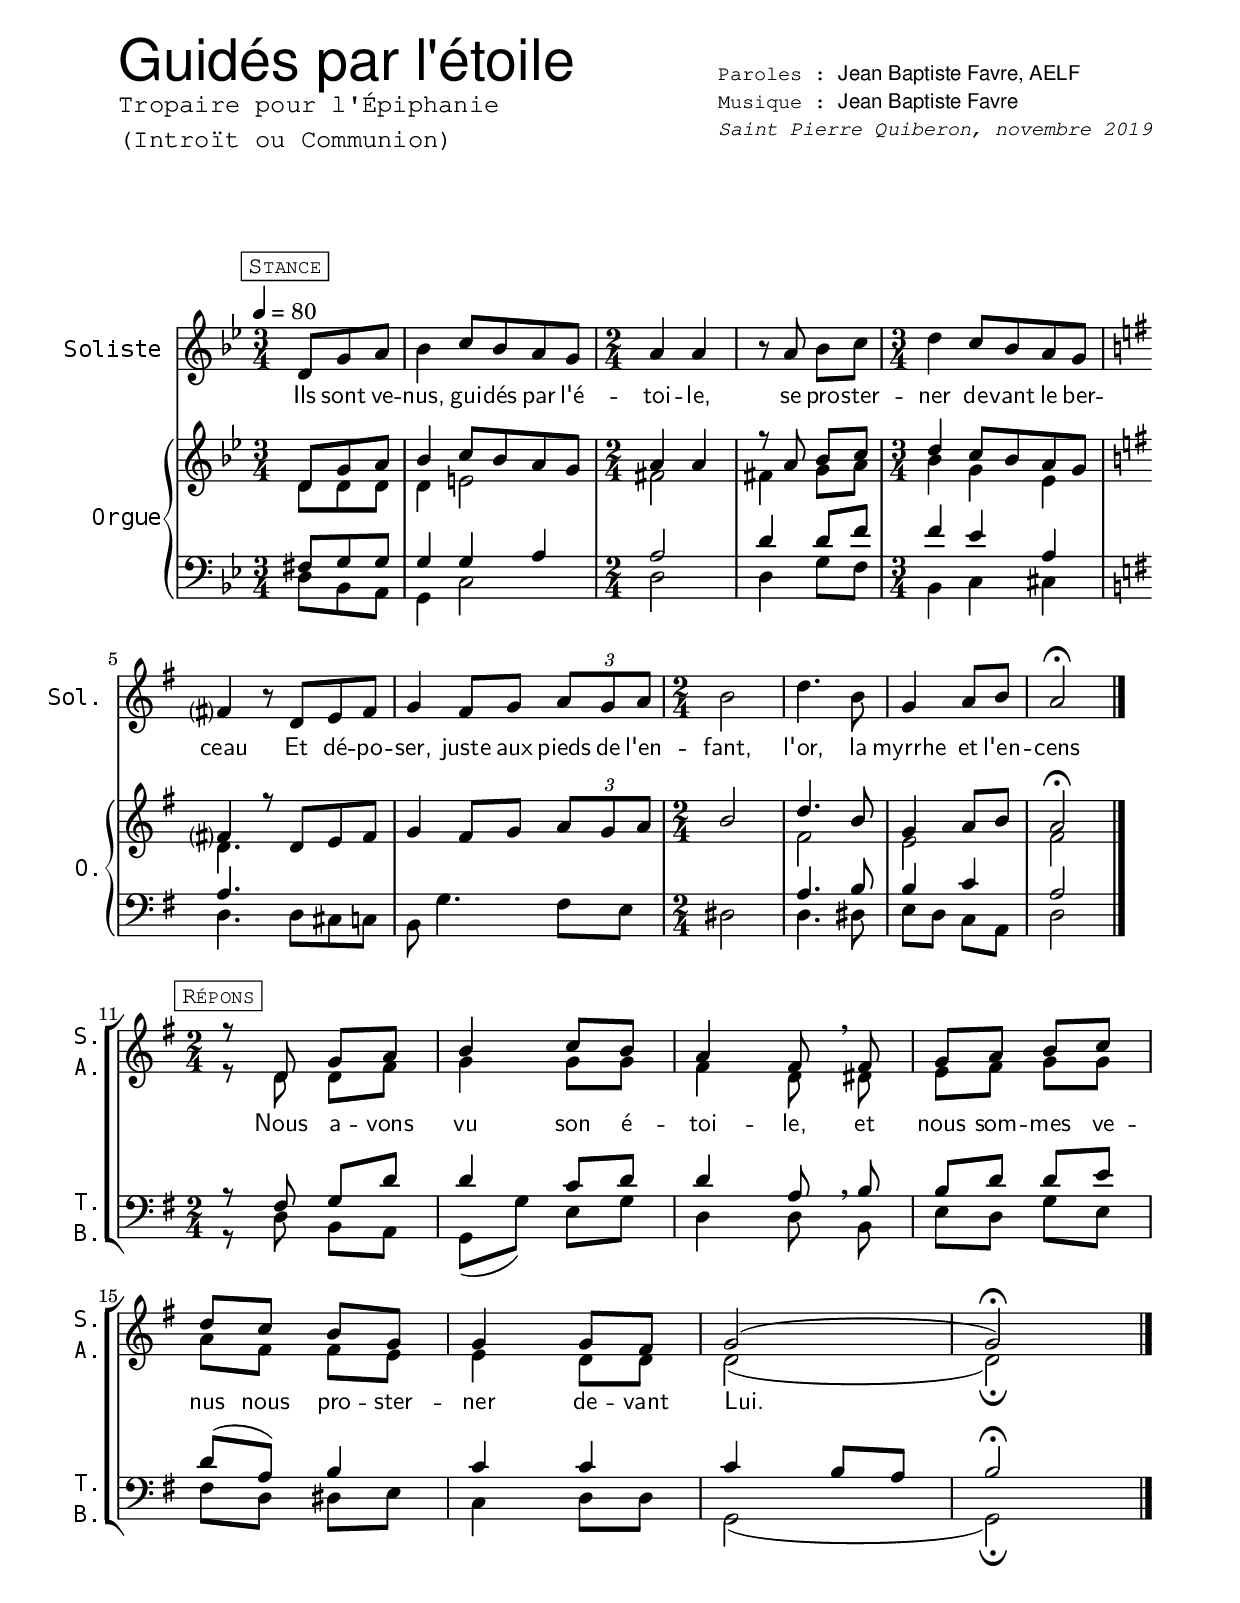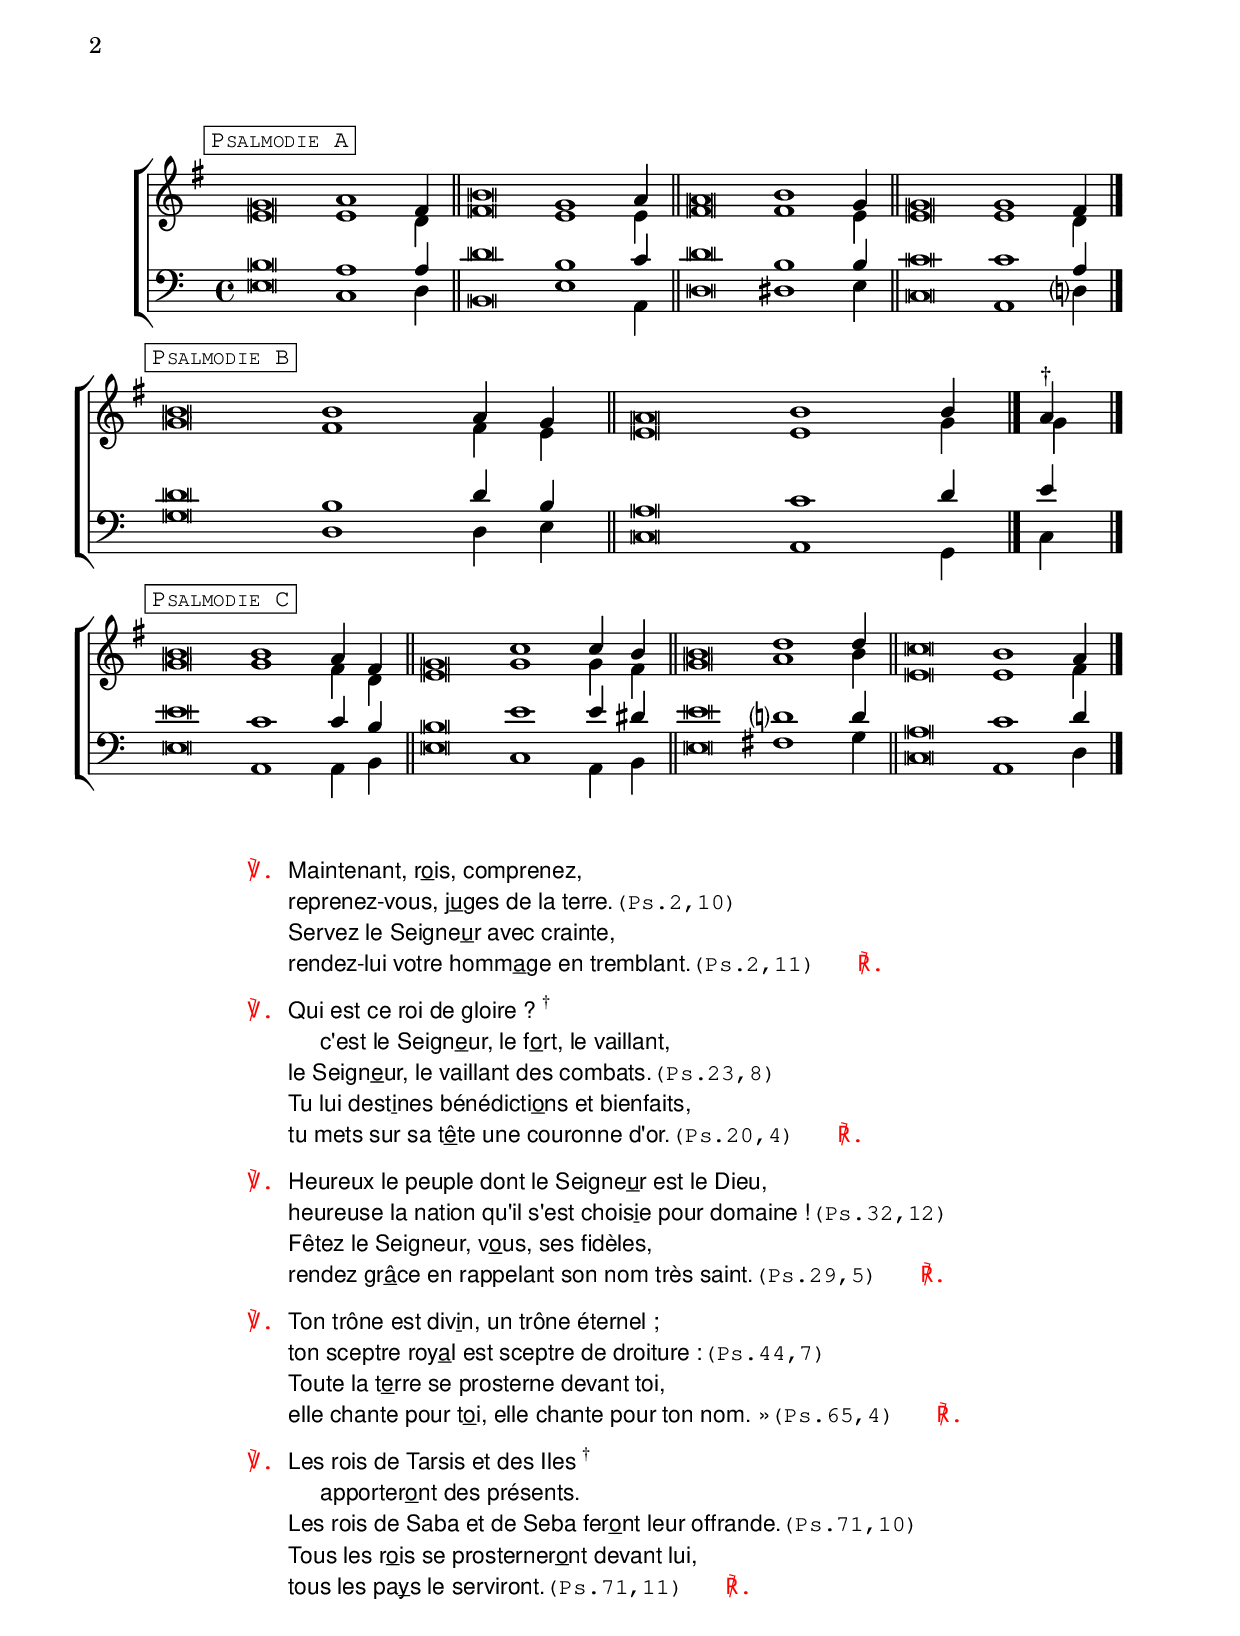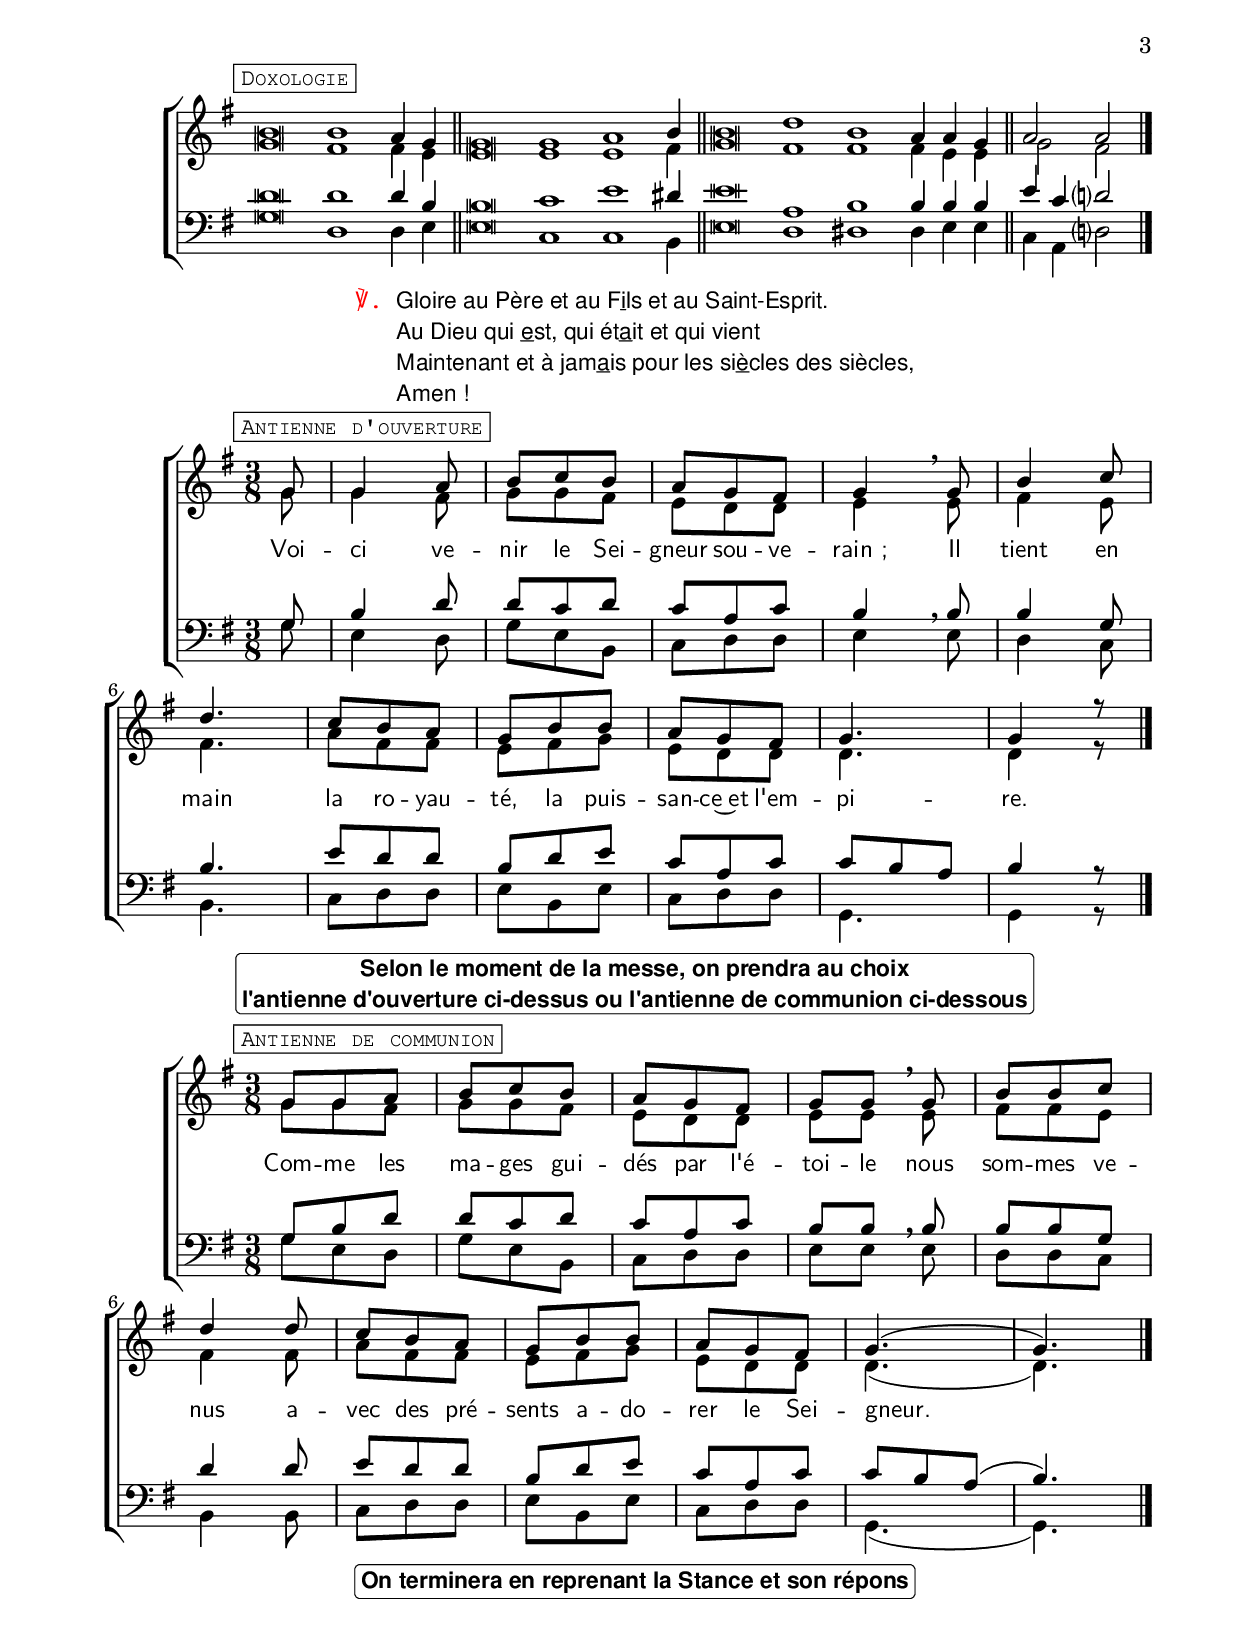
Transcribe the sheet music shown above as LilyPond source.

\version "2.22.0"
\language "english"
\include "../libs/commonFunctions.ily"

headers = \header {
  title = "Guidés par l'étoile"
  subtitle = \markup { \column { "Tropaire pour l'Épiphanie" "(Introït ou Communion)" } }
  composer = "Jean Baptiste Favre"
  poet = "Jean Baptiste Favre, AELF"
  dedication = "Saint Pierre Quiberon, novembre 2019"
  }

%%%%%%%%%%%%%%%%%%%%%%%%%%%%%%
%%%%%%%%%%  Stance  %%%%%%%%%%
%%%%%%%%%%%%%%%%%%%%%%%%%%%%%%
stanceRhythms = {
  \tempo 4 = 80
  \key g \minor \time 3/4
  \markCustom "Stance"
  \partial 4. s4. s2. \time 2/4  s2 s2 \time 3/4 s2. \break
  \key g \major s2. s2. \time 2/4 s2*4 \bar "|."
  }
stanceMusic = \relative c' {
  d8 g a bf4 c8 bf a g a4 a4 r8 a8 bf c d4 c8 bf a g
  fs!?4 r8 d e
  fs g4 fs8 g \tuplet 3/2 { a8 g a } b2 d4. b8 g4 a8 b a2 \fermata
  }
stanceAltoMusic = \relative c' {
  d8 d d d4 e2 fs2 fs4 g8 a bf4 g4 ef4
  d4. s4. s4. s4. s2 fs2 e2 fs2
  }
stanceTenorMusic = \relative c {
  fs8 g8 g g4 g4 a a2 d4 d8 f f4 ef a,
  a4. s4. s4. s4. s2 a4. b8 b4 c4 a2
  }
stanceBassMusic = \relative c {
  d8 bf a g4 c2 d2 d4 g8 f bf,4 c cs d4.
  d8 cs c b g'4. fs8 e ds2 d4. ds8 e8 d c a d2
  }
stanceLyrics = \lyricmode {
  Ils sont ve -- nus, gui -- dés par l'é -- toi -- le, se pro -- ster -- ner de -- vant le ber -- ceau
  Et dé -- po -- ser, juste aux pieds de l'en -- fant, l'or, la myrrhe et l'en -- cens
  }

%%%%%%%%%%%%%%%%%%%%%%%%%%
%%%%%     Répons     %%%%%
%%%%%%%%%%%%%%%%%%%%%%%%%%
reponsRhythms = {
  \markCustom "Répons"
  \key g \major \time 2/4
  s2*2 s4 s8 \breathe s8 s2 \break s2*4
  \bar "|." \break
  }
reponsSopranosMusic = \relative c' {
  r8 d8 g a b4 c8 b a4 \autoBeamOff fs8
  fs8 \autoBeamOn g a b c d c b g g4 g8 fs g2 (g2) \fermata
  }
reponsAltosMusic = \relative c' {
  r8 d8 d8 fs8 g4 g8 g8 fs4 \autoBeamOff d8
  ds8 \autoBeamOn e fs g g a fs fs e e4 d8 d d2 (d2) \fermata
  }
reponsTenorsMusic =  \relative c {
  r8 fs8 g d'8 d4 c8 d8 d4 \autoBeamOff a8
  b8 \autoBeamOn b d d e d (a) b4 c c c b8 a b2 \fermata
  }
reponsBassesMusic =  \relative c {
  r8 d8 b a g (g') e g d4 \autoBeamOff  d8
  b8 \autoBeamOn e d g e fs d ds e c4 d8 d g,2 (g2) \fermata
  }
reponsLyrics = \lyricmode {
  Nous a -- vons vu son é -- toi -- le, et nous som -- mes ve -- nus nous pro -- ster -- ner de -- vant Lui.
  }


%%%%%%%%%%%%%%%%%%%%%%%%%%%%%%%%%%%%%
%%%%%          Versets          %%%%%
%%%%%%%%%%%%%%%%%%%%%%%%%%%%%%%%%%%%%
versetRhythms = {
  \cadenzaOn \omit Staff.TimeSignature
  \key g \major
  \markCustom "Psalmodie A"
  s\breve s1 s4 \bar "||"
  s\breve s1 s4 \bar "||"
  s\breve s1 s4 \bar "||"
  s\breve s1 s4 \bar "|." \break
  \markCustom "Psalmodie B"
  s\breve s1 s4 s4 \bar "||"
  s\breve s1 s4 \bar "|."
  s4^\markup { &dagger; } \bar "|." \break
  \markCustom "Psalmodie C"
  s\breve s1 s4 s4 \bar "||"
  s\breve s1 s4 s4 \bar "||"
  s\breve s1 s4 \bar "||"
  s\breve s1 s4 \bar "|."
}
versetSopranosMusic = \relative c'' {
  g\breve a1 fs4
  b\breve g1 a4
  a\breve b1 g4
  g\breve g1 fs4

  b\breve b1 a4 g4
  a\breve b1 b4
  a4

  b\breve b1 a4 fs4
  g\breve c1 c4 b4
  b\breve d1 d4
  c\breve b1 a4
  }

versetAltosMusic = \relative c' {
  e\breve e1 d4 % A
  fs\breve e1 e4
  fs\breve fs1 e4
  e\breve e1 d4

  g\breve fs1 fs4 e4 % B
  e\breve e1 g4
  g4

  g\breve g1 fs4 d4 % C
  e\breve g1 g4 fs4
  g\breve  a1 b4
  e,\breve e1 fs4
  }

versetTenorsMusic = \relative c' {
  b\breve a1 a4 % A
  d\breve b1 c4
  d\breve b1 b4
  c\breve c1 a4

  d\breve b1 d4 b4 % B
  a\breve c1 d4
  e4

  e\breve c1 c4 b4 % C
  b\breve e1 e4 ds4
  e\breve d!?1 d4
  a\breve c1 d4
  }

versetBassesMusic = \relative f {
  e\breve c1 d4 % A
  b\breve e1 a,4
  d\breve ds1 e4
  c\breve a1 d?4

  g\breve d1 d4 e4 % B
  c\breve a1 g4
  c4

  e\breve a,1 a4 b4 % C
  e\breve c1 a4 b4
  e\breve fs1 g4
  c,\breve a1 d4
  }

versetLyrics =  \markup {
  \override #'(font-family . sans)
  \column {
    \fill-line {
      \left-column{
        %  « ℣ » et « ℟ »
        \concat { \with-color #red { \typewriter "℣. " } "Maintenant, r" \underline o "is, comprenez," }
        \concat {                    \typewriter "   "   "reprenez-vous, j" \underline u "ges de la terre." \typewriter "(Ps.2,10)"}
        \concat {                    \typewriter "   "   "Servez le Seigne" \underline u "r avec crainte," }
        \concat {                    \typewriter "   "   "rendez-lui votre homm" \underline a "ge en tremblant." \typewriter "(Ps.2,11)" \with-color #red { \typewriter "   ℟." } }
        \vspace #0.5
        \concat { \with-color #red { \typewriter "℣. " } "Qui est ce roi de gloire ? " \roman \super {"&dagger;"} }
        \concat {                    \typewriter "   " "&nbsp;&nbsp;&nbsp;&nbsp;&nbsp;c'est le Seign" \underline e "ur, le f" \underline o "rt, le vaillant," }
        \concat {                    \typewriter "   "   "le Seign" \underline e "ur, le vaillant des combats." \typewriter "(Ps.23,8)" }
        \concat {                    \typewriter "   "   "Tu lui dest" \underline i "nes bénédicti" \underline o "ns et bienfaits," }
        \concat {                    \typewriter "   "   "tu mets sur sa t" \underline ê "te une couronne d'or." \typewriter "(Ps.20,4)" \with-color #red { \typewriter "   ℟." } }
        \vspace #0.5
        \concat { \with-color #red { \typewriter "℣. " } "Heureux le peuple dont le Seigne" \underline u "r est le Dieu,"}
        \concat {                    \typewriter "   "   "heureuse la nation qu'il s'est chois" \underline i "e pour domaine !" \typewriter "(Ps.32,12)" }
        \concat {                    \typewriter "   "   "Fêtez le Seigneur, v" \underline o "us, ses fidèles," }
        \concat {                    \typewriter "   "   "rendez gr" \underline â "ce en rappelant son nom très saint." \typewriter "(Ps.29,5)" \with-color #red { \typewriter "   ℟." } }
        \vspace #0.5
        \concat { \with-color #red { \typewriter "℣. " } "Ton trône est div" \underline i "n, un trône éternel ;" }
        \concat {                    \typewriter "   "   "ton sceptre roy" \underline a "l est sceptre de droiture :" \typewriter "(Ps.44,7)" }
        \concat {                    \typewriter "   "   "Toute la t" \underline e "rre se prosterne devant toi," }
        \concat {                    \typewriter "   "   "elle chante pour t" \underline o "i, elle chante pour ton nom. »" \typewriter "(Ps.65,4)" \with-color #red { \typewriter "   ℟." } }
        \vspace #0.5
        \concat { \with-color #red { \typewriter "℣. " } "Les rois de Tarsis et des Iles " \roman \super {"&dagger;"} }
        \concat {                    \typewriter "   " "&nbsp;&nbsp;&nbsp;&nbsp;&nbsp;apporter" \underline o "nt des présents." }
        \concat {                    \typewriter "   "   "Les rois de Saba et de Seba fer" \underline o "nt leur offrande." \typewriter "(Ps.71,10)" }
        \concat {                    \typewriter "   "   "Tous les r" \underline o "is se prosterner" \underline o "nt devant lui," }
        \concat {                    \typewriter "   "   "tous les pa" \underline y "s le serviront." \typewriter "(Ps.71,11)" \with-color #red { \typewriter "   ℟." } }
      }
    }
  }
}

%%%%%%%%%%%%%%%%%%%%%%%%%%%%%%
%%%%%     Doxologie     %%%%%%
%%%%%%%%%%%%%%%%%%%%%%%%%%%%%%
doxologieRhythms = {
  \cadenzaOn
  \omit Staff.TimeSignature
  \key g \major
  \markCustom "Doxologie"
  s\breve s1 s4 s4 \bar "||"
  s\breve s1 s1 s4 \bar "||"
  s\breve s1 s1 s4 s4 s4 \bar "||"
  \cadenzaOff
  s2 s2 \bar "|."
  }
doxologieSopranosMusic = \relative c'' {
  b\breve b1 a4 g4
  g\breve g1 a1 b4
  b\breve d1 b1 a4 a4 g4

  a2 a2
  }
doxologieAltosMusic = \relative c' {
  g'\breve fs1 fs4 e4
  e\breve e1 e1 fs4
  g\breve fs1 fs1 fs4 e4 e4
  g2 fs2
  }
doxologieTenorsMusic = \relative c' {
  d\breve d1 d4 b4
  b\breve c1 e1 ds4
  e\breve a,1 b1 b4 b4 b4
  e4 c4 d?2
  }
doxologieBassesMusic = \relative f {
  g\breve d1 d4 e4
  e\breve c1 c1 b4
  e\breve d1 ds1 ds4 e4 e4
  c4 a4 d?2
  }

doxologieLyrics =  \markup {
  \override #'(font-family . sans)
  \column {
    \fill-line {
      \left-column{
        %  « ℣ » et « ℟ »
        \concat { \with-color #red { \typewriter "℣. " } "Gloire au Père et au F" \underline i "ls et au Saint-Esprit." }
        \concat {                    \typewriter "   " "Au Dieu qui " \underline e "st, qui ét" \underline a "it et qui vient" }
        \concat {                    \typewriter "   " "Maintenant et à jam" \underline  a "is pour les si" \underline è "cles des siècles," }
        \concat {                    \typewriter "   " "Amen !" }
      }
    }
  }
}

%%%%%%%%%%%%%%%%%%%%%%%%%%%%
%%%%%     Introït     %%%%%%
%%%%%%%%%%%%%%%%%%%%%%%%%%%%
introitRhythms = {
  \time 3/8
  \key g \major
  \markCustom "Antienne d'ouverture"
  \partial 8 s8 s4 s8 s s s s s s s4 s8 s4 s8 \break s4. s8 s s s s s s s s s4. s4 s8 \bar "|."
  }
introitSopranosMusic = \relative c'' {
  g8
  g4 a8 b c b a g fs g4 \breathe g8 b4 c8
  d4. c8 b a g b b a g fs g4. g4 r8
  }
introitAltosMusic = \relative c' {
  g'8 g4 fs8 g g fs e d d e4 e8 fs4 e8 fs4. a8 fs fs e fs g e d d d4. d4 r8
  }
introitTenorsMusic = \relative c' {
  g8 b4 d8 d c d c a c b4 b8 b4 g8 b4. e8 d d b d e c a c c8 b a b4 r8
  }
introitBassesMusic = \relative f {
  g8 e4  d8 g8 e b c d d e4 \breathe e8 d4 c8 b4. c8 d d e b e c d d g,4. g4 r8
  }
introitLyrics =  \lyricmode {
  Voi -- ci ve -- nir le Sei -- gneur sou -- ve -- rain&nbsp;;
  Il tient en main la ro -- yau -- té, la puis -- san -- ce~et l'em -- pi -- re.
}

%%%%%%%%%%%%%%%%%%%%%%%%%%%%%%
%%%%%     Communion     %%%%%%
%%%%%%%%%%%%%%%%%%%%%%%%%%%%%%
communionRhythms = {
  \time 3/8
  \key g \major
  \markCustom "Antienne de communion"
  s8 s s8 s s s s s s s4
  s8 s s s \break
  s4 s8 s s s s s s s s s s4. s4 s8 \bar "|."
  }
communionSopranosMusic = \relative c'' {
  g8 g a8 b c b a g fs g g \breathe g8 b b c8
  d4 d8 c8 b a g b b a g fs g4. (g4.)
  }
communionAltosMusic = \relative c' {
  g'8 g fs8 g g fs e d d e e \breathe e8 fs fs e8
  fs4 fs8 a8 fs fs e fs g e d d d4. (d4.)
  }
communionTenorsMusic = \relative c' {
  g8 b d8 d c d c a c b b \breathe b8 b b g8
  d'4 d8 e8 d d b d e c a c c8 b a (b4.)
  }
communionBassesMusic = \relative f {
  g8 e d8 g8 e b c d d e e \breathe e8 d d c8
  b4 b8 c8 d d e b e c d d g,4. (g4.)
  }
communionLyrics = \lyricmode {
  Com -- me les ma -- ges gui -- dés par l'é -- toi -- le
  nous som -- mes ve -- nus a -- vec des pré -- sents a -- do -- rer le Sei -- gneur.
}


%%%%%%%%%%%%%%%%%%%%%%%%%%%%%%%%%%%%%%%%%%%%
%%%%%          DRAW PARTITION          %%%%%
%%%%%%%%%%%%%%%%%%%%%%%%%%%%%%%%%%%%%%%%%%%%
FirstPageHeaders = \headers
OtherPageHeaders = \header {
  title = ##f
  subtitle = ##f
  composer = ##f
  poet = ##f
  dedication = ##f
  }

\paper {
  top-margin = 1\cm
  bottom-margin = 1\cm
  left-margin = 1\cm
  right-margin = 1\cm
  indent = 1\cm
  % Plan for recto-verso printing with inner margin
  two-sided = ##t
  inner-margin =  2\cm
  outer-margin = 1.5\cm

  oddFooterMarkup = {}
  #(include-special-characters)

  %#(define fonts
  %  (set-global-fonts
  %   #:music "emmentaler"
  %   #:brace "emmentaler"
  %   #:roman "Latin Modern Roman"
  %   #:sans "Latin Modern Sans"
  %   #:typewriter "Monospace Regular"
  %  ))
  }
FirstScorePaper = \paper {
    markup-system-spacing = #'((basic-distance . 30)
       (minimum-distance . 30)
       (padding . 5)
       (stretchability . 5))
    top-markup-spacing = #'((basic-distance . 3)
       (minimum-distance . 3)
       (padding . 3)
       (stretchability . 3))
    top-system-spacing = #'((basic-distance . 6)
       (minimum-distance . 6)
       (padding . 6)
       (stretchability . 5))
    system-system-spacing = #'((basic-distance . 3)
       (minimum-distance . 3)
       (padding . 3)
       (stretchability . 3))
    scoreTitleMarkup = \markup \columns {
      \fill-line {
          \column {
            \line {
              \left-column {
                \fontsize #8 \sans \fromproperty #'header:title
                \fontsize #1 \typewriter \fromproperty #'header:subtitle
              }
            }
          }
          \column {
            \line {
              \fontsize #-1
              \left-column {
                \line { \concat { \typewriter "Paroles&nbsp;:&nbsp;" \sans \fromproperty #'header:poet \bold " " } }
                \line { \concat { \typewriter "Musique&nbsp;:&nbsp;" \sans \fromproperty #'header:composer \bold " " } }
                \typewriter \italic \fromproperty #'header:dedication
              }
            }
          }
        }
    }
    oddFooterMarkup = {}
  }
OtherScoresPaper = \paper {
    markup-system-spacing = #'((basic-distance . 3)
       (minimum-distance . 3)
       (padding . 3)
       (stretchability . 5))
    top-markup-spacing = #'((basic-distance . 3)
       (minimum-distance . 3)
       (padding . 3)
     4 (stretchability . 5))
    top-system-spacing = #'((basic-distance . 9)
       (minimum-distance . 9)
       (padding . 7)
       (stretchability . 5))
    system-system-spacing = #'((basic-distance . 3)
       (minimum-distance . 3)
       (padding . 3)
      (stretchability . 5))
  }
LastScorePaper = \paper {
    top-system-spacing = #'((basic-distance . 5)
       (minimum-distance . 3)
       (padding . 1)
       (stretchability . 10))
    system-system-spacing = #'((basic-distance . 0)
       (minimum-distance . 0)
       (padding . 1)
       (stretchability . 10))
   score-markup-spacing = #'((basic-distance . 0)
       (minimum-distance . 0)
       (padding . 1)
       (stretchability . 10))
    markup-system-spacing = #'((basic-distance . 5)
       (minimum-distance . 3)
       (padding . 1)
       (stretchability . 10))
}
AllScoreLayout = \layout {
      ragged-last = ##f
      \context {
          \Staff
          \RemoveEmptyStaves
          \override NoteHead #'style = #'altdefault
          \override InstrumentName #'font-name = #"Monospace Regular"
      }
      \context {
          \PianoStaff
          \RemoveEmptyStaves
          \override NoteHead #'style = #'altdefault
          \override InstrumentName #'font-name = #"Monospace Regular"
      }
      \context {
          \ChoirStaff
          \RemoveEmptyStaves
          \override NoteHead #'style = #'altdefault
          \override InstrumentName #'font-name = #"Monospace Regular"
      }
      \override LyricText #'font-name = #"Latin Modern Sans"
      \override Score.RehearsalMark.font-family = #'typewriter
  }
%%%%%%%%%%%%%%%%%%%%%%%%%%%%%%%%%%%%%%%%%%%%%%%%%%%%%%%%%%%%%%%%%%%
%%%%%%%%%%%%%%%%%%%          Antienne          %%%%%%%%%%%%%%%%%%%%
%%%%%%%%%%%%%%%%%%%%%%%%%%%%%%%%%%%%%%%%%%%%%%%%%%%%%%%%%%%%%%%%%%%

\bookpart { % Stance
  \FirstScorePaper
  \score {
    { % Partition Stance
      <<
        \new Staff = "stanceSolistStaff" \with { instrumentName = "Soliste" shortInstrumentName = "Sol." }
        <<
          \clef "treble"
          \new Voice = "stanceRhythms" {
            \markCustom "Stance" \stanceRhythms
            \set Staff.explicitKeySignatureVisibility = #begin-of-line-visible
            \once \override Staff.KeyCancellation.break-visibility = #all-invisible
            \once \override Staff.TimeSignature.break-visibility = #end-of-line-invisible
            \break
            }
          \new Voice = "stanceMelody" {  \stanceMusic }
        >>
        \new Lyrics \lyricsto "stanceMelody" { \stanceLyrics }
        \new PianoStaff = "stancePiano" \with { instrumentName = "Orgue" shortInstrumentName = "O." }
        <<
          \new Staff = "stancePianoHighStaff"
          <<
            \clef "treble"
            \new Voice = "stanceRhythms" {
              \markCustom "Stance" \stanceRhythms
              \set Staff.explicitKeySignatureVisibility = #begin-of-line-visible
              \once \override Staff.KeyCancellation.break-visibility = #all-invisible
              \once \override Staff.TimeSignature.break-visibility = #end-of-line-invisible
              \break
              }
            \new Voice = "stancePianoSoprano" { \voiceOne \stanceMusic }
            \new Voice = "stancePianoAlto" { \voiceTwo \stanceAltoMusic }
          >>
          \new Staff  = "stancePianoLowStaff"
          <<
            \clef "bass"
            \new Voice = "stanceRhythms" {
              \markCustom "Stance" \stanceRhythms
              \set Staff.explicitKeySignatureVisibility = #begin-of-line-visible
              \once \override Staff.KeyCancellation.break-visibility = #all-invisible
              \once \override Staff.TimeSignature.break-visibility = #end-of-line-invisible
              \break
              }
            \new Voice = "stancePianoTenor" { \voiceOne \stanceTenorMusic }
            \new Voice = "stancePianoBass" { \voiceTwo \stanceBassMusic }
          >>
        >>
      >>
      \new ChoirStaff = "reponsChoirStaff"
      <<
        \new Staff = "reponsHighStaff" \with { shortInstrumentName = \markup { \column { "S." "A." } } }
        <<
          \clef "treble"
          \new Voice = "reponsRhythms" { \reponsRhythms \bar "||" }
          \new Voice = "reponsSoprano" { \voiceOne \reponsSopranosMusic }
          \new Voice = "reponsAlto" { \voiceTwo \reponsAltosMusic }
        >>
        \new Lyrics \lyricsto "reponsSoprano" { \reponsLyrics }
        \new Staff  = "reponsLowStaff" \with { shortInstrumentName = \markup { \column { "T." "B." } } }
        <<
          \clef "bass"
          \new Voice = "reponsRhythms" { \reponsRhythms }
          \new Voice = "reponsTenor" { \voiceOne \reponsTenorsMusic }
          \new Voice = "reponsBass" { \voiceTwo \reponsBassesMusic }
        >>
      >>
    }
    \AllScoreLayout
    \FirstPageHeaders
  }
}


\bookpart {
  \OtherScoresPaper
  \score {
    {
      \new ChoirStaff = "psalmodyChoirStaff"
      {
        <<
          \new Staff = "psalmodyHighStaff"
          <<
            \clef "treble"
            \new Voice = "psalmodyRhythms" { \versetRhythms }
            \new Voice = "psalmodySoprano" { \voiceOne \versetSopranosMusic }
            \new Voice = "psalmodyAlto" { \voiceTwo \versetAltosMusic }
          >>
          \new Staff  = "psalmodyLowStaff" <<
            \clef "bass"
            %\new Voice = "psalmodyRhythms" { \global \choralPsalmRhythms }
            \new Voice = "psalmodyTenor" { \voiceOne \versetTenorsMusic }
            \new Voice = "psalmodyBass" { \voiceTwo \versetBassesMusic }
          >>
        >>
      }
    }
    \AllScoreLayout
    \OtherPageHeaders
  }
  \versetLyrics
}

\bookpart {
  \LastScorePaper
  \score {
    <<
      \new ChoirStaff = "doxologieChoirStaff"
      {
        <<
          \new Staff = "doxologieHighStaff"
          <<
            \clef "treble"
            \new Voice = "doxologieRhythms" { \doxologieRhythms}
            \new Voice = "doxologieSoprano" { \voiceOne \doxologieSopranosMusic }
            \new Voice = "doxologieAlto" { \voiceTwo \doxologieAltosMusic }
          >>
          \new Staff  = "doxologieLowStaff" <<
            \clef "bass"
            \new Voice = "doxologieRhythms" { \doxologieRhythms }
            \new Voice = "doxologieTenor" { \voiceOne \doxologieTenorsMusic }
            \new Voice = "doxologieBass" { \voiceTwo \doxologieBassesMusic }
          >>
        >>
      }
    >>
    \AllScoreLayout
    \OtherPageHeaders
  }
  \doxologieLyrics
  \score {
    {
      \new ChoirStaff = "introitChoirStaff"
      {
        <<
          \new Staff = "introitHighStaff"
          <<
            \clef "treble"
            \new Voice = "introitRhythms" { \introitRhythms}
            \new Voice = "introitSoprano" { \voiceOne \introitSopranosMusic }
            \new Voice = "introitAlto" { \voiceTwo \introitAltosMusic }
          >>
          \new Lyrics \lyricsto "introitSoprano" { \introitLyrics }
          \new Staff  = "introitLowStaff" <<
            \clef "bass"
            \new Voice = "introitRhythms" { \introitRhythms }
            \new Voice = "introitTenor" { \voiceOne \introitTenorsMusic }
            \new Voice = "introitBass" { \voiceTwo \introitBassesMusic }
          >>
        >>
      }
    }
    \AllScoreLayout
    \OtherPageHeaders
  }
  \markup {
    \override #'(font-family . sans)
    \fill-line {
      \rounded-box \bold \center-column {
        \concat { "Selon le moment de la messe, on prendra au choix" }
        \concat { "l'antienne d'ouverture ci-dessus ou l'antienne de communion ci-dessous" }
      }
    }
  }
  \score {
    {
      \new ChoirStaff = "communionChoirStaff"
      {
        <<
          \new Staff = "communionHighStaff"
          <<
            \clef "treble"
            \new Voice = "communionRhythms" { \communionRhythms}
            \new Voice = "communionSoprano" { \voiceOne \communionSopranosMusic }
            \new Voice = "communionAlto" { \voiceTwo \communionAltosMusic }
          >>
          \new Lyrics \lyricsto "communionSoprano" { \communionLyrics }
          \new Staff  = "communionLowStaff" <<
            \clef "bass"
            \new Voice = "communionRhythms" { \communionRhythms }
            \new Voice = "communionTenor" { \voiceOne \communionTenorsMusic }
            \new Voice = "communionBass" { \voiceTwo \communionBassesMusic }
          >>
        >>
      }
    }
    \AllScoreLayout
    \OtherPageHeaders
  }
  \markup {
    \override #'(font-family . sans)
    \fill-line {
      \rounded-box \bold \center-column {
        \concat { "On terminera en reprenant la Stance et son répons" }
      }
    }
  }
}